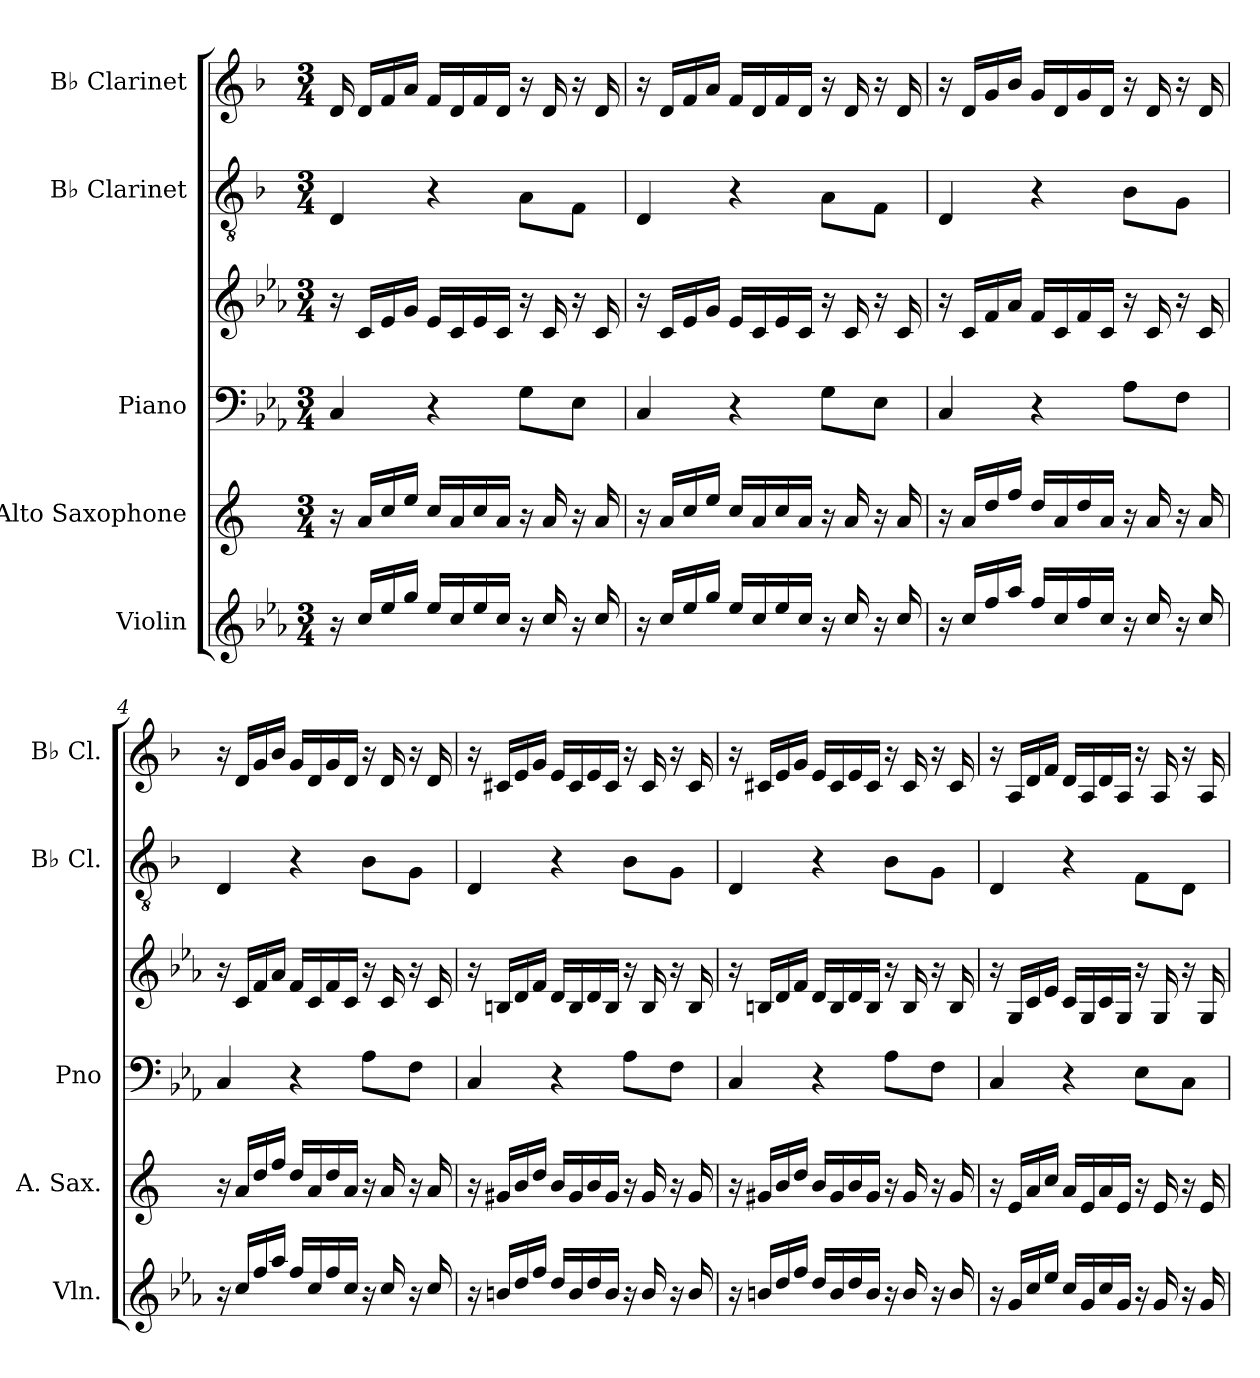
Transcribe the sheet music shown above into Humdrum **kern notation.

**kern	**kern	**kern	**kern	**kern	**kern
*part5	*part4	*part3	*part3	*part2	*part1
*staff6	*staff5	*staff4	*staff3	*staff2	*staff1
*I"Violin	*I"Alto Saxophone	*I"Piano	*	*I"B♭ Clarinet	*I"B♭ Clarinet
*I'Vln.	*I'A. Sax.	*I'Pno	*	*I'B♭ Cl.	*I'B♭ Cl.
*clefG2	*clefG2	*clefF4	*clefG2	*clefGv2	*clefG2
*	*ITrd5c9	*	*	*ITrd1c2	*ITrd1c2
*k[b-e-a-]	*k[b-e-a-]	*k[b-e-a-]	*k[b-e-a-]	*k[b-e-a-]	*k[b-e-a-]
*M3/4	*M3/4	*M3/4	*M3/4	*M3/4	*M3/4
*MM50	*MM50	*MM50	*MM50	*MM50	*MM50
=1	=1	=1	=1	=1	=1
16r	16r	4C/	16r	4C/	16c/
16cc/LL	16c/LL	.	16c/LL	.	16c/LL
16ee-/	16e-/	.	16e-/	.	16e-/
16gg/JJ	16g/JJ	.	16g/JJ	.	16g/JJ
16ee-/LL	16e-/LL	4r	16e-/LL	4r	16e-/LL
16cc/	16c/	.	16c/	.	16c/
16ee-/	16e-/	.	16e-/	.	16e-/
16cc/JJ	16c/JJ	.	16c/JJ	.	16c/JJ
16r	16r	8G\L	16r	8G\L	16r
16cc/	16c/	.	16c/	.	16c/
16r	16r	8E-\J	16r	8E-\J	16r
16cc/	16c/	.	16c/	.	16c/
=2	=2	=2	=2	=2	=2
16r	16r	4C/	16r	4C/	16r
16cc/LL	16c/LL	.	16c/LL	.	16c/LL
16ee-/	16e-/	.	16e-/	.	16e-/
16gg/JJ	16g/JJ	.	16g/JJ	.	16g/JJ
16ee-/LL	16e-/LL	4r	16e-/LL	4r	16e-/LL
16cc/	16c/	.	16c/	.	16c/
16ee-/	16e-/	.	16e-/	.	16e-/
16cc/JJ	16c/JJ	.	16c/JJ	.	16c/JJ
16r	16r	8G\L	16r	8G\L	16r
16cc/	16c/	.	16c/	.	16c/
16r	16r	8E-\J	16r	8E-\J	16r
16cc/	16c/	.	16c/	.	16c/
=3	=3	=3	=3	=3	=3
16r	16r	4C/	16r	4C/	16r
16cc/LL	16c/LL	.	16c/LL	.	16c/LL
16ff/	16f/	.	16f/	.	16f/
16aa-/JJ	16a-/JJ	.	16a-/JJ	.	16a-/JJ
16ff/LL	16f/LL	4r	16f/LL	4r	16f/LL
16cc/	16c/	.	16c/	.	16c/
16ff/	16f/	.	16f/	.	16f/
16cc/JJ	16c/JJ	.	16c/JJ	.	16c/JJ
16r	16r	8A-\L	16r	8A-\L	16r
16cc/	16c/	.	16c/	.	16c/
16r	16r	8F\J	16r	8F\J	16r
16cc/	16c/	.	16c/	.	16c/
!!LO:LB:g=z
=4	=4	=4	=4	=4	=4
16r	16r	4C/	16r	4C/	16r
16cc/LL	16c/LL	.	16c/LL	.	16c/LL
16ff/	16f/	.	16f/	.	16f/
16aa-/JJ	16a-/JJ	.	16a-/JJ	.	16a-/JJ
16ff/LL	16f/LL	4r	16f/LL	4r	16f/LL
16cc/	16c/	.	16c/	.	16c/
16ff/	16f/	.	16f/	.	16f/
16cc/JJ	16c/JJ	.	16c/JJ	.	16c/JJ
16r	16r	8A-\L	16r	8A-\L	16r
16cc/	16c/	.	16c/	.	16c/
16r	16r	8F\J	16r	8F\J	16r
16cc/	16c/	.	16c/	.	16c/
=5	=5	=5	=5	=5	=5
16r	16r	4C/	16r	4C/	16r
16bn/LL	16Bn/LL	.	16Bn/LL	.	16Bn/LL
16dd/	16d/	.	16d/	.	16d/
16ff/JJ	16f/JJ	.	16f/JJ	.	16f/JJ
16dd/LL	16d/LL	4r	16d/LL	4r	16d/LL
16b/	16B/	.	16B/	.	16B/
16dd/	16d/	.	16d/	.	16d/
16b/JJ	16B/JJ	.	16B/JJ	.	16B/JJ
16r	16r	8A-\L	16r	8A-\L	16r
16b/	16B/	.	16B/	.	16B/
16r	16r	8F\J	16r	8F\J	16r
16b/	16B/	.	16B/	.	16B/
=6	=6	=6	=6	=6	=6
16r	16r	4C/	16r	4C/	16r
16bn/LL	16Bn/LL	.	16Bn/LL	.	16Bn/LL
16dd/	16d/	.	16d/	.	16d/
16ff/JJ	16f/JJ	.	16f/JJ	.	16f/JJ
16dd/LL	16d/LL	4r	16d/LL	4r	16d/LL
16b/	16B/	.	16B/	.	16B/
16dd/	16d/	.	16d/	.	16d/
16b/JJ	16B/JJ	.	16B/JJ	.	16B/JJ
16r	16r	8A-\L	16r	8A-\L	16r
16b/	16B/	.	16B/	.	16B/
16r	16r	8F\J	16r	8F\J	16r
16b/	16B/	.	16B/	.	16B/
!!LO:LB:g=z
=7	=7	=7	=7	=7	=7
16r	16r	4C/	16r	4C/	16r
16g/LL	16G/LL	.	16G/LL	.	16G/LL
16cc/	16c/	.	16c/	.	16c/
16ee-/JJ	16e-/JJ	.	16e-/JJ	.	16e-/JJ
16cc/LL	16c/LL	4r	16c/LL	4r	16c/LL
16g/	16G/	.	16G/	.	16G/
16cc/	16c/	.	16c/	.	16c/
16g/JJ	16G/JJ	.	16G/JJ	.	16G/JJ
16r	16r	8E-\L	16r	8E-\L	16r
16g/	16G/	.	16G/	.	16G/
16r	16r	8C\J	16r	8C\J	16r
16g/	16G/	.	16G/	.	16G/
=	=	=	=	=	=
*-	*-	*-	*-	*-	*-
